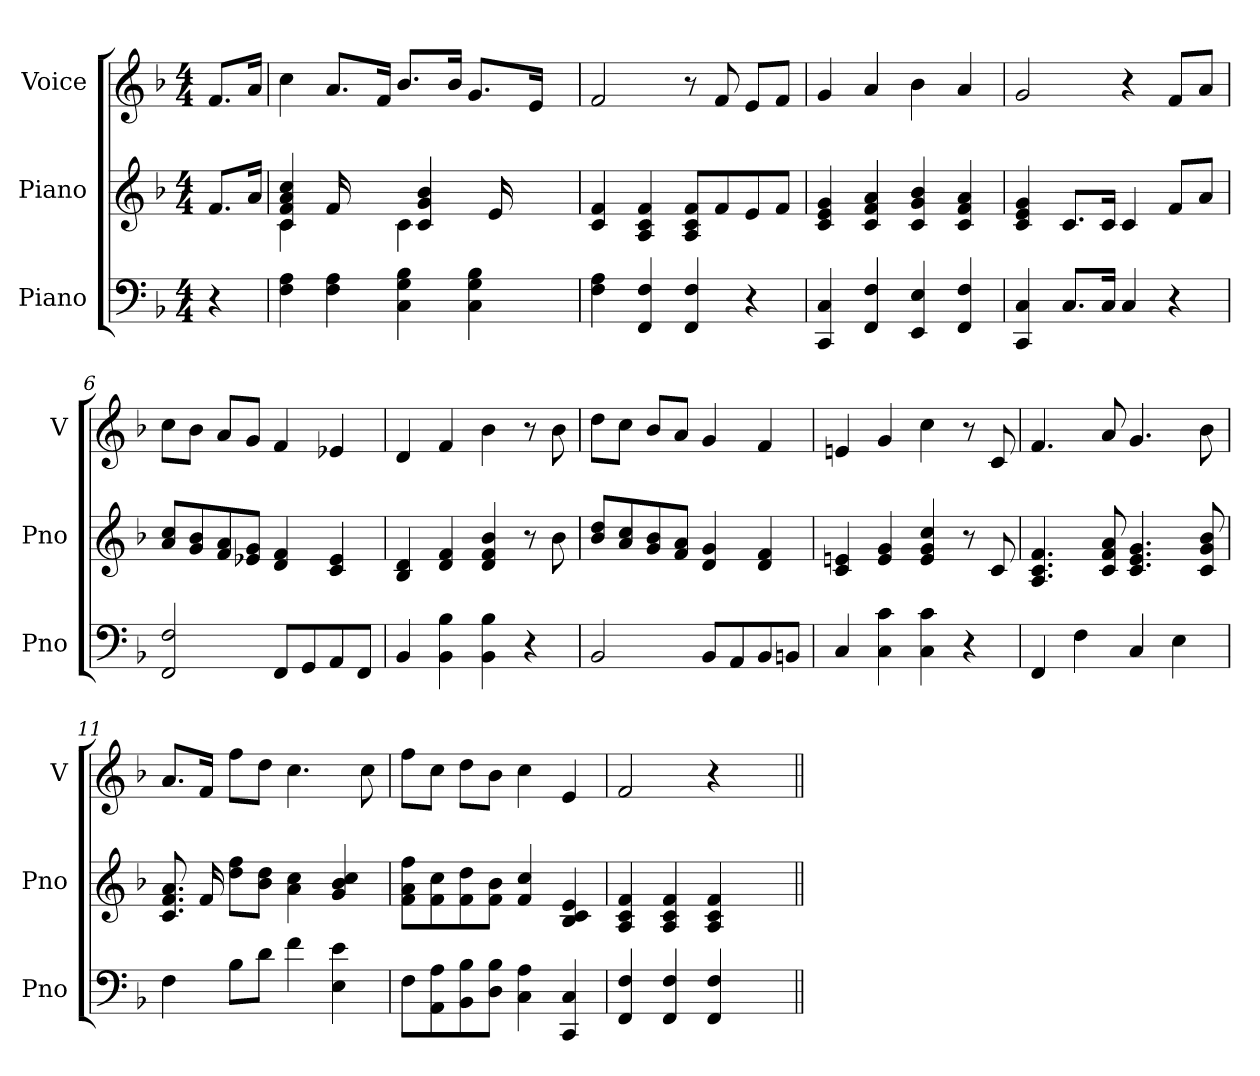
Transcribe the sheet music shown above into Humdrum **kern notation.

**kern	**kern	**kern
*part3	*part2	*part1
*staff3	*staff2	*staff1
*I"Piano	*I"Piano	*I"Voice
*I'Pno	*I'Pno	*I'V
*clefF4	*clefG2	*clefG2
*k[b-]	*k[b-]	*k[b-]
*M4/4	*M4/4	*M4/4
*MM112	*MM112	*MM112
=1	=1	=1
4r	8.f/L	8.f/L
.	16a/Jk	16a/Jk
=2	=2	=2
*	*^	*
4F\ 4A\	4c/ 4f/ 4a/ 4cc/	4c\	4cc\
4F\ 4A\	16f/	4ryy	8.a/L
.	4ryy	.	.
.	.	.	16f/Jk
4C\ 4G\ 4B-\	.	4c\	8.b-/L
.	4c/ 4g/ 4b-/	.	.
.	.	.	16b-/Jk
4C\ 4G\ 4B-\	.	4ryy	8.g/L
.	16e/	.	.
.	4ryy	.	.
.	.	.	16e/Jk
8ryy	.	8ryy	8ryy
*	*v	*v	*
=3	=3	=3
4F\ 4A\	4c/ 4f/	2f/
4FF/ 4F/	4A/ 4c/ 4f/	.
4FF/ 4F/	8A/ 8c/ 8f/L	8r
.	8f/	8f/
4r	8e/	8e/L
.	8f/J	8f/J
=4	=4	=4
4CC/ 4C/	4c/ 4e/ 4g/	4g/
4FF/ 4F/	4c/ 4f/ 4a/	4a/
4EE/ 4E/	4c/ 4g/ 4b-/	4b-\
4FF/ 4F/	4c/ 4f/ 4a/	4a/
=5	=5	=5
4CC/ 4C/	4c/ 4e/ 4g/	2g/
8.C/L	8.c/L	.
16C/Jk	16c/Jk	.
4C/	4c/	4r
4r	8f/L	8f/L
.	8a/J	8a/J
=6	=6	=6
2FF/ 2F/	8a/ 8cc/L	8cc\L
.	8g/ 8b-/	8b-\J
.	8f/ 8a/	8a/L
.	8e-X/ 8g/J	8g/J
8FF/L	4d/ 4f/	4f/
8GG/	.	.
8AA/	4c/ 4e-/	4e-X/
8FF/J	.	.
!!LO:LB:g=z
=7	=7	=7
4BB-/	4B-/ 4d/	4d/
4BB-\ 4B-\	4d/ 4f/	4f/
4BB-\ 4B-\	4d/ 4f/ 4b-/	4b-\
4r	8r	8r
.	8b-\	8b-\
=8	=8	=8
2BB-/	8b-/ 8dd/L	8dd\L
.	8a/ 8cc/	8cc\J
.	8g/ 8b-/	8b-/L
.	8f/ 8a/J	8a/J
8BB-/L	4d/ 4g/	4g/
8AA/	.	.
8BB-/	4d/ 4f/	4f/
8BBn/J	.	.
=9	=9	=9
4C/	4c/ 4en/	4en/
4C\ 4c\	4e/ 4g/	4g/
4C\ 4c\	4e/ 4g/ 4cc/	4cc\
4r	8r	8r
.	8c/	8c/
=10	=10	=10
4FF/	4.A/ 4.c/ 4.f/	4.f/
4F\	.	.
.	8c/ 8f/ 8a/	8a/
4C/	4.c/ 4.e/ 4.g/	4.g/
4E\	.	.
.	8c/ 8g/ 8b-/	8b-\
=11	=11	=11
4F\	8.c/ 8.f/ 8.a/	8.a/L
.	16f/	16f/Jk
8B-\L	8dd\ 8ff\L	8ff\L
8d\J	8b-\ 8dd\J	8dd\J
4f\	4a\ 4cc\	4.cc\
4E\ 4e\	4g/ 4b-/ 4cc/	.
.	.	8cc\
=12	=12	=12
8F\L	8f\ 8a\ 8ff\L	8ff\L
8AA\ 8A\	8f\ 8cc\	8cc\J
8BB-\ 8B-\	8f\ 8dd\	8dd\L
8D\ 8B-\J	8f\ 8b-\J	8b-\J
4C\ 4A\	4f/ 4cc/	4cc\
4CC/ 4C/	4B-/ 4c/ 4e/	4e/
!!LO:LB:g=z
=13	=13	=13
4FF/ 4F/	4A/ 4c/ 4f/	2f/
4FF/ 4F/	4A/ 4c/ 4f/	.
4FF/ 4F/	4A/ 4c/ 4f/	4r
4ryy	4ryy	4ryy
=||	=||	=||
*-	*-	*-
